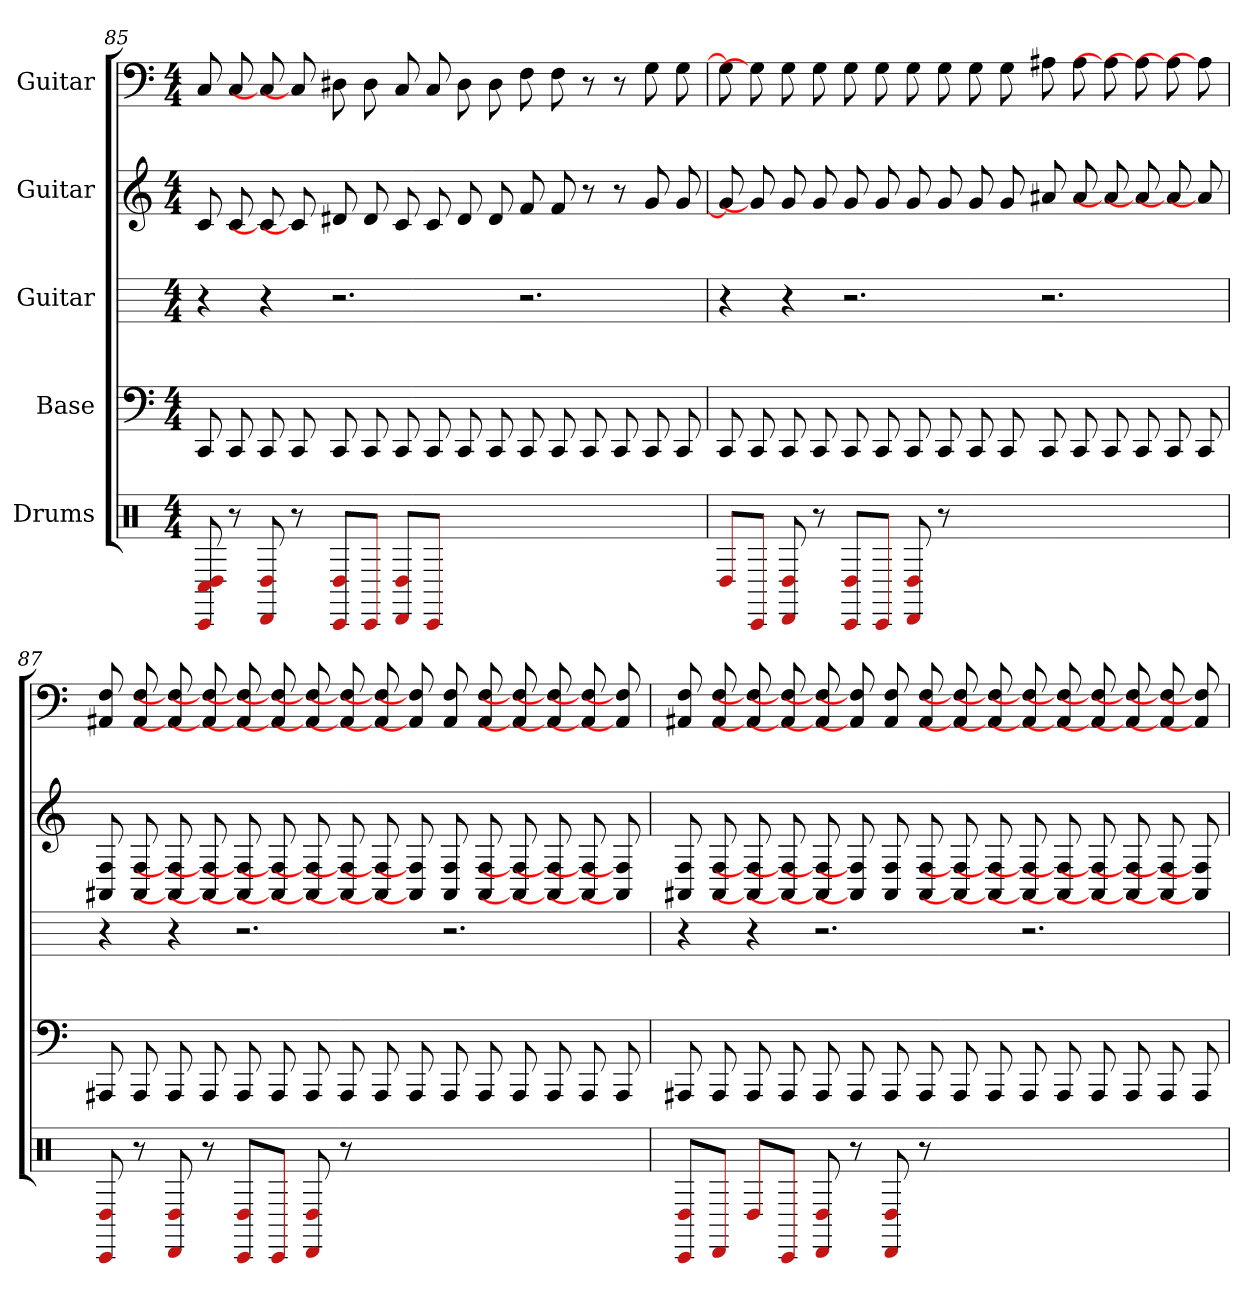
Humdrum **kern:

**kern	**kern	**kern	**kern	**kern
*part5	*part4	*part3	*part2	*part1
*staff5	*staff4	*staff3	*staff2	*staff1
*I"Drums	*I"Base	*I"Guitar	*I"Guitar	*I"Guitar
*clefX	*	*	*	*
*k[]	*k[]	*k[]	*k[]	*k[]
*M4/4	*M4/4	*M4/4	*M4/4	*M4/4
=85	=85	=85	=85	=85
8D# 8C# 8CC	8CC	4r	8c	8C
8r	8CC	.	8c	8C
8D# 8DD	8CC	4r	8c]	8C]
8r	8CC	.	8c]	8C]
8D#/ 8CC/L	8CC	2.r	8d#	8D#
8CC/J	8CC	.	8d#	8D#
8D#/ 8DD/L	8CC	.	8c	8C
8CC/J	8CC	.	8c	8C
1ryy	8CC	.	8d#	8D#
.	8CC	.	8d#	8D#
.	8CC	2.r	8f	8F
.	8CC	.	8f	8F
.	8CC	.	8r	8r
.	8CC	.	8r	8r
.	8CC	.	8g	8G
.	8CC	.	8g	8G
=86	=86	=86	=86	=86
8D#/L	8CC	4r	8g]	8G]
8CC/J	8CC	.	8g]	8G]
8D# 8DD	8CC	4r	8g	8G
8r	8CC	.	8g	8G
8D#/ 8CC/L	8CC	2.r	8g	8G
8CC/J	8CC	.	8g	8G
8D# 8DD	8CC	.	8g	8G
8r	8CC	.	8g	8G
1ryy	8CC	.	8g	8G
.	8CC	.	8g	8G
.	8CC	2.r	8a#	8A#
.	8CC	.	8a#	8A#
.	8CC	.	8a#]	8A#]
.	8CC	.	8a#]	8A#]
.	8CC	.	8a#]	8A#]
.	8CC	.	8a#]	8A#]
=87	=87	=87	=87	=87
8D# 8CC	8AAA#	4r	8F 8AA#	8F 8AA#
8r	8AAA#	.	8F 8AA#	8F 8AA#
8D# 8DD	8AAA#	4r	8F] 8AA#]	8F] 8AA#]
8r	8AAA#	.	8F] 8AA#]	8F] 8AA#]
8D#/ 8CC/L	8AAA#	2.r	8F] 8AA#]	8F] 8AA#]
8CC/J	8AAA#	.	8F] 8AA#]	8F] 8AA#]
8D# 8DD	8AAA#	.	8F] 8AA#]	8F] 8AA#]
8r	8AAA#	.	8F] 8AA#]	8F] 8AA#]
1ryy	8AAA#	.	8F] 8AA#]	8F] 8AA#]
.	8AAA#	.	8F] 8AA#]	8F] 8AA#]
.	8AAA#	2.r	8F 8AA#	8F 8AA#
.	8AAA#	.	8F 8AA#	8F 8AA#
.	8AAA#	.	8F] 8AA#]	8F] 8AA#]
.	8AAA#	.	8F] 8AA#]	8F] 8AA#]
.	8AAA#	.	8F] 8AA#]	8F] 8AA#]
.	8AAA#	.	8F] 8AA#]	8F] 8AA#]
=88	=88	=88	=88	=88
8D#/ 8CC/L	8AAA#	4r	8F 8AA#	8F 8AA#
8DD/J	8AAA#	.	8F 8AA#	8F 8AA#
8D#/L	8AAA#	4r	8F] 8AA#]	8F] 8AA#]
8CC/J	8AAA#	.	8F] 8AA#]	8F] 8AA#]
8D# 8DD	8AAA#	2.r	8F] 8AA#]	8F] 8AA#]
8r	8AAA#	.	8F] 8AA#]	8F] 8AA#]
8D# 8DD	8AAA#	.	8F 8AA#	8F 8AA#
8r	8AAA#	.	8F 8AA#	8F 8AA#
1ryy	8AAA#	.	8F] 8AA#]	8F] 8AA#]
.	8AAA#	.	8F] 8AA#]	8F] 8AA#]
.	8AAA#	2.r	8F] 8AA#]	8F] 8AA#]
.	8AAA#	.	8F] 8AA#]	8F] 8AA#]
.	8AAA#	.	8F] 8AA#]	8F] 8AA#]
.	8AAA#	.	8F] 8AA#]	8F] 8AA#]
.	8AAA#	.	8F] 8AA#]	8F] 8AA#]
.	8AAA#	.	8F] 8AA#]	8F] 8AA#]
=	=	=	=	=
*-	*-	*-	*-	*-
